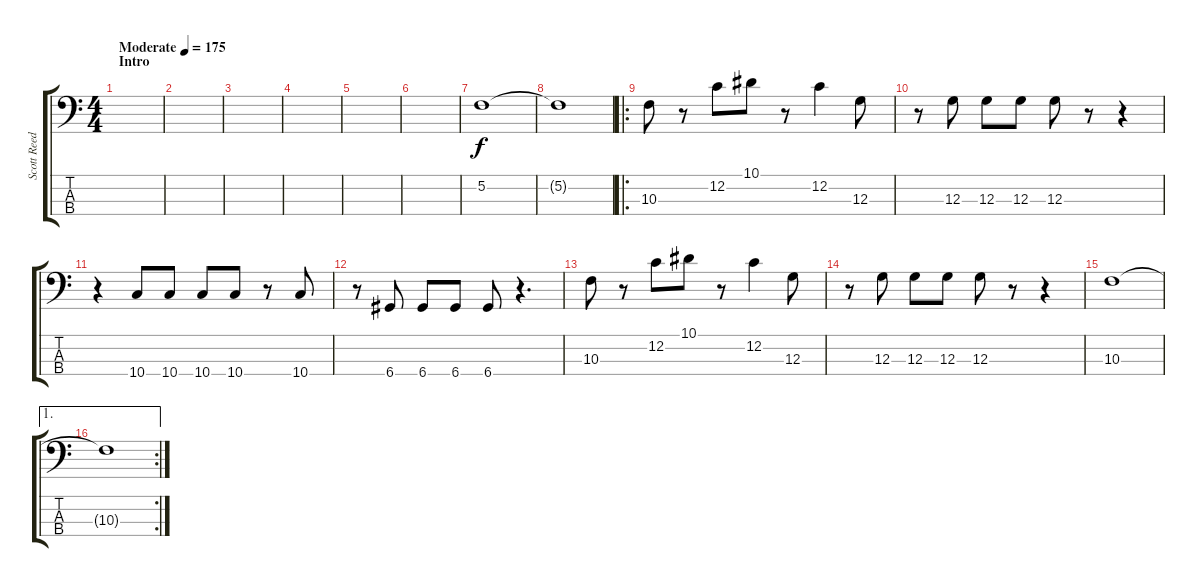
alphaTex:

\track ("Scott Reeder - Bass" "Scott Reed") {instrument electricbassfinger}
\staff {score tabs}
\tuning (F2 C2 G1 D1) {hide}
\ts (4 4)
\section ("" "Intro")
\tempo (175 "Moderate")
\clef f4
\ks c
|
|
|
|
|
|
5.2.1 |
5.2{t}.1 |
\ro
10.3.8 r.8 12.2.8 10.1.8 r.8 12.2.4 12.3.8 |
r.8 12.3.8 12.3.8 12.3.8 12.3.8 r.8 r.4 |
r.4 10.4.8 10.4.8 10.4.8 10.4.8 r.8 10.4.8 |
r.8 6.4.8 6.4.8 6.4.8 6.4.8 r.4{d} |
10.3.8 r.8 12.2.8 10.1.8 r.8 12.2.4 12.3.8 |
r.8 12.3.8 12.3.8 12.3.8 12.3.8 r.8 r.4 |
10.3.1 |
\ae 1
\rc 2
10.3{t}.1
